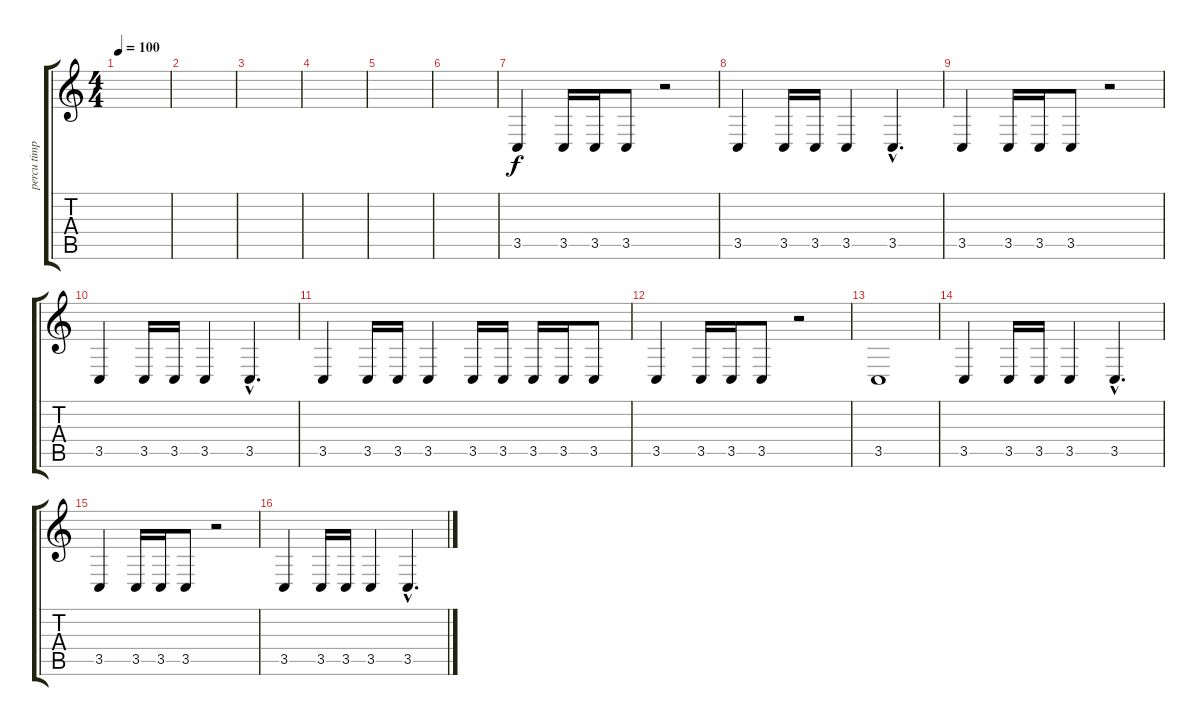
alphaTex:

\track ("percu timpani" "percu timp") {instrument timpani}
\staff {score tabs}
\tuning (E4 B3 G3 D3 A2 E2) {hide}
\ts (4 4)
\tempo 100
\clef g2
\ks c
|
|
|
|
|
|
3.5.4 3.5.16 3.5.16 3.5.8 r.2 |
3.5.4 3.5.16 3.5.16 3.5.4 3.5{hac}.4{d} |
3.5.4 3.5.16 3.5.16 3.5.8 r.2 |
3.5.4 3.5.16 3.5.16 3.5.4 3.5{hac}.4{d} |
3.5.4 3.5.16 3.5.16 3.5.4 3.5.16 3.5.16 3.5.16 3.5.16 3.5.8 |
3.5.4 3.5.16 3.5.16 3.5.8 r.2 |
3.5.1 |
3.5.4 3.5.16 3.5.16 3.5.4 3.5{hac}.4{d} |
3.5.4 3.5.16 3.5.16 3.5.8 r.2 |
3.5.4 3.5.16 3.5.16 3.5.4 3.5{hac}.4{d}
